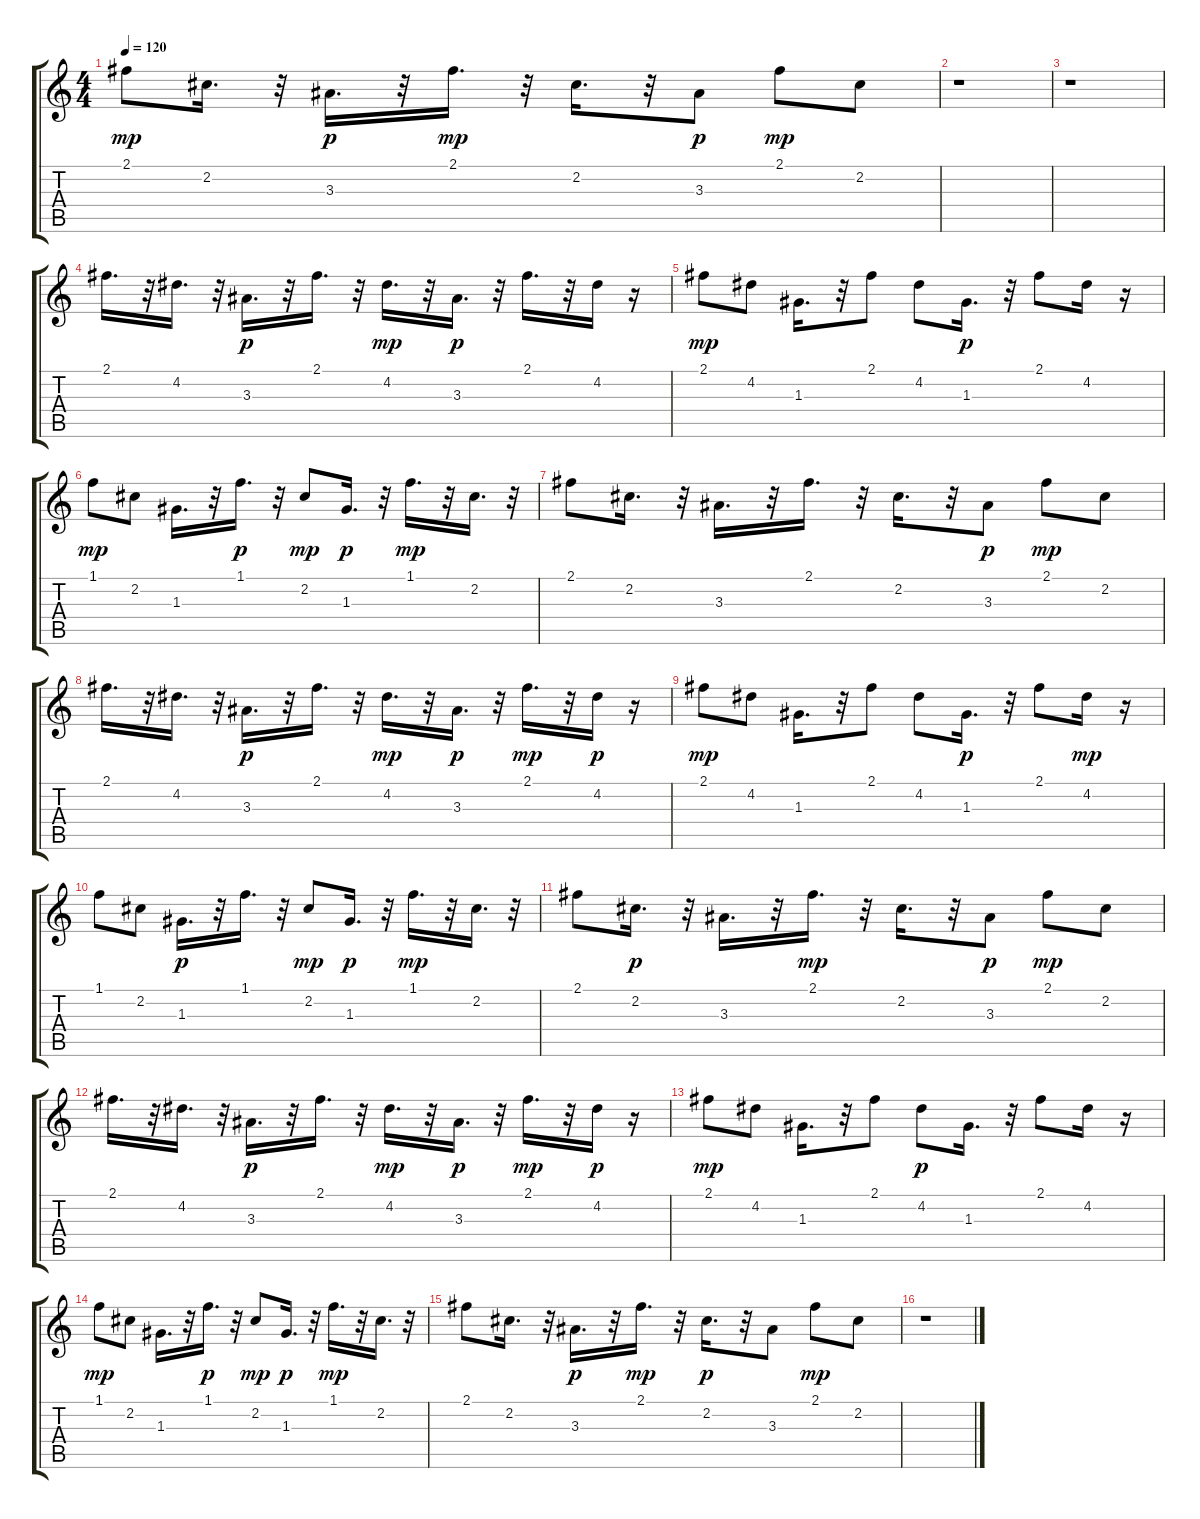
\track "" {instrument distortionguitar}
\staff {score tabs}
\tuning (E4 B3 G3 D3 A2 E2) {hide}
\ts (4 4)
\tempo 120
\clef g2
\ks c
2.1.8{dy mp} 2.2.16{d} r.32 3.3.16{d dy p} r.32 2.1.16{d dy mp} r.32 2.2.16{d} r.32 3.3.8{dy p} 2.1.8{dy mp} 2.2.8 |
r.1 |
r.1 |
2.1.16{d} r.32 4.2.16{d} r.32 3.3.16{d dy p} r.32 2.1.16{d} r.32 4.2.16{d dy mp} r.32 3.3.16{d dy p} r.32 2.1.16{d} r.32 4.2.16 r.16 |
2.1.8{dy mp} 4.2.8 1.3.16{d} r.32 2.1.8 4.2.8 1.3.16{d dy p} r.32 2.1.8 4.2.16 r.16 |
1.1.8{dy mp} 2.2.8 1.3.16{d} r.32 1.1.16{d dy p} r.32 2.2.8{dy mp} 1.3.16{d dy p} r.32 1.1.16{d dy mp} r.32 2.2.16{d} r.32 |
2.1.8 2.2.16{d} r.32 3.3.16{d} r.32 2.1.16{d} r.32 2.2.16{d} r.32 3.3.8{dy p} 2.1.8{dy mp} 2.2.8 |
2.1.16{d} r.32 4.2.16{d} r.32 3.3.16{d dy p} r.32 2.1.16{d} r.32 4.2.16{d dy mp} r.32 3.3.16{d dy p} r.32 2.1.16{d dy mp} r.32 4.2.16{dy p} r.16 |
2.1.8{dy mp} 4.2.8 1.3.16{d} r.32 2.1.8 4.2.8 1.3.16{d dy p} r.32 2.1.8 4.2.16{dy mp} r.16 |
1.1.8 2.2.8 1.3.16{d dy p} r.32 1.1.16{d} r.32 2.2.8{dy mp} 1.3.16{d dy p} r.32 1.1.16{d dy mp} r.32 2.2.16{d} r.32 |
2.1.8 2.2.16{d dy p} r.32 3.3.16{d} r.32 2.1.16{d dy mp} r.32 2.2.16{d} r.32 3.3.8{dy p} 2.1.8{dy mp} 2.2.8 |
2.1.16{d} r.32 4.2.16{d} r.32 3.3.16{d dy p} r.32 2.1.16{d} r.32 4.2.16{d dy mp} r.32 3.3.16{d dy p} r.32 2.1.16{d dy mp} r.32 4.2.16{dy p} r.16 |
2.1.8{dy mp} 4.2.8 1.3.16{d} r.32 2.1.8 4.2.8{dy p} 1.3.16{d} r.32 2.1.8 4.2.16 r.16 |
1.1.8{dy mp} 2.2.8 1.3.16{d} r.32 1.1.16{d dy p} r.32 2.2.8{dy mp} 1.3.16{d dy p} r.32 1.1.16{d dy mp} r.32 2.2.16{d} r.32 |
2.1.8 2.2.16{d} r.32 3.3.16{d dy p} r.32 2.1.16{d dy mp} r.32 2.2.16{d dy p} r.32 3.3.8 2.1.8{dy mp} 2.2.8 |
r.1
